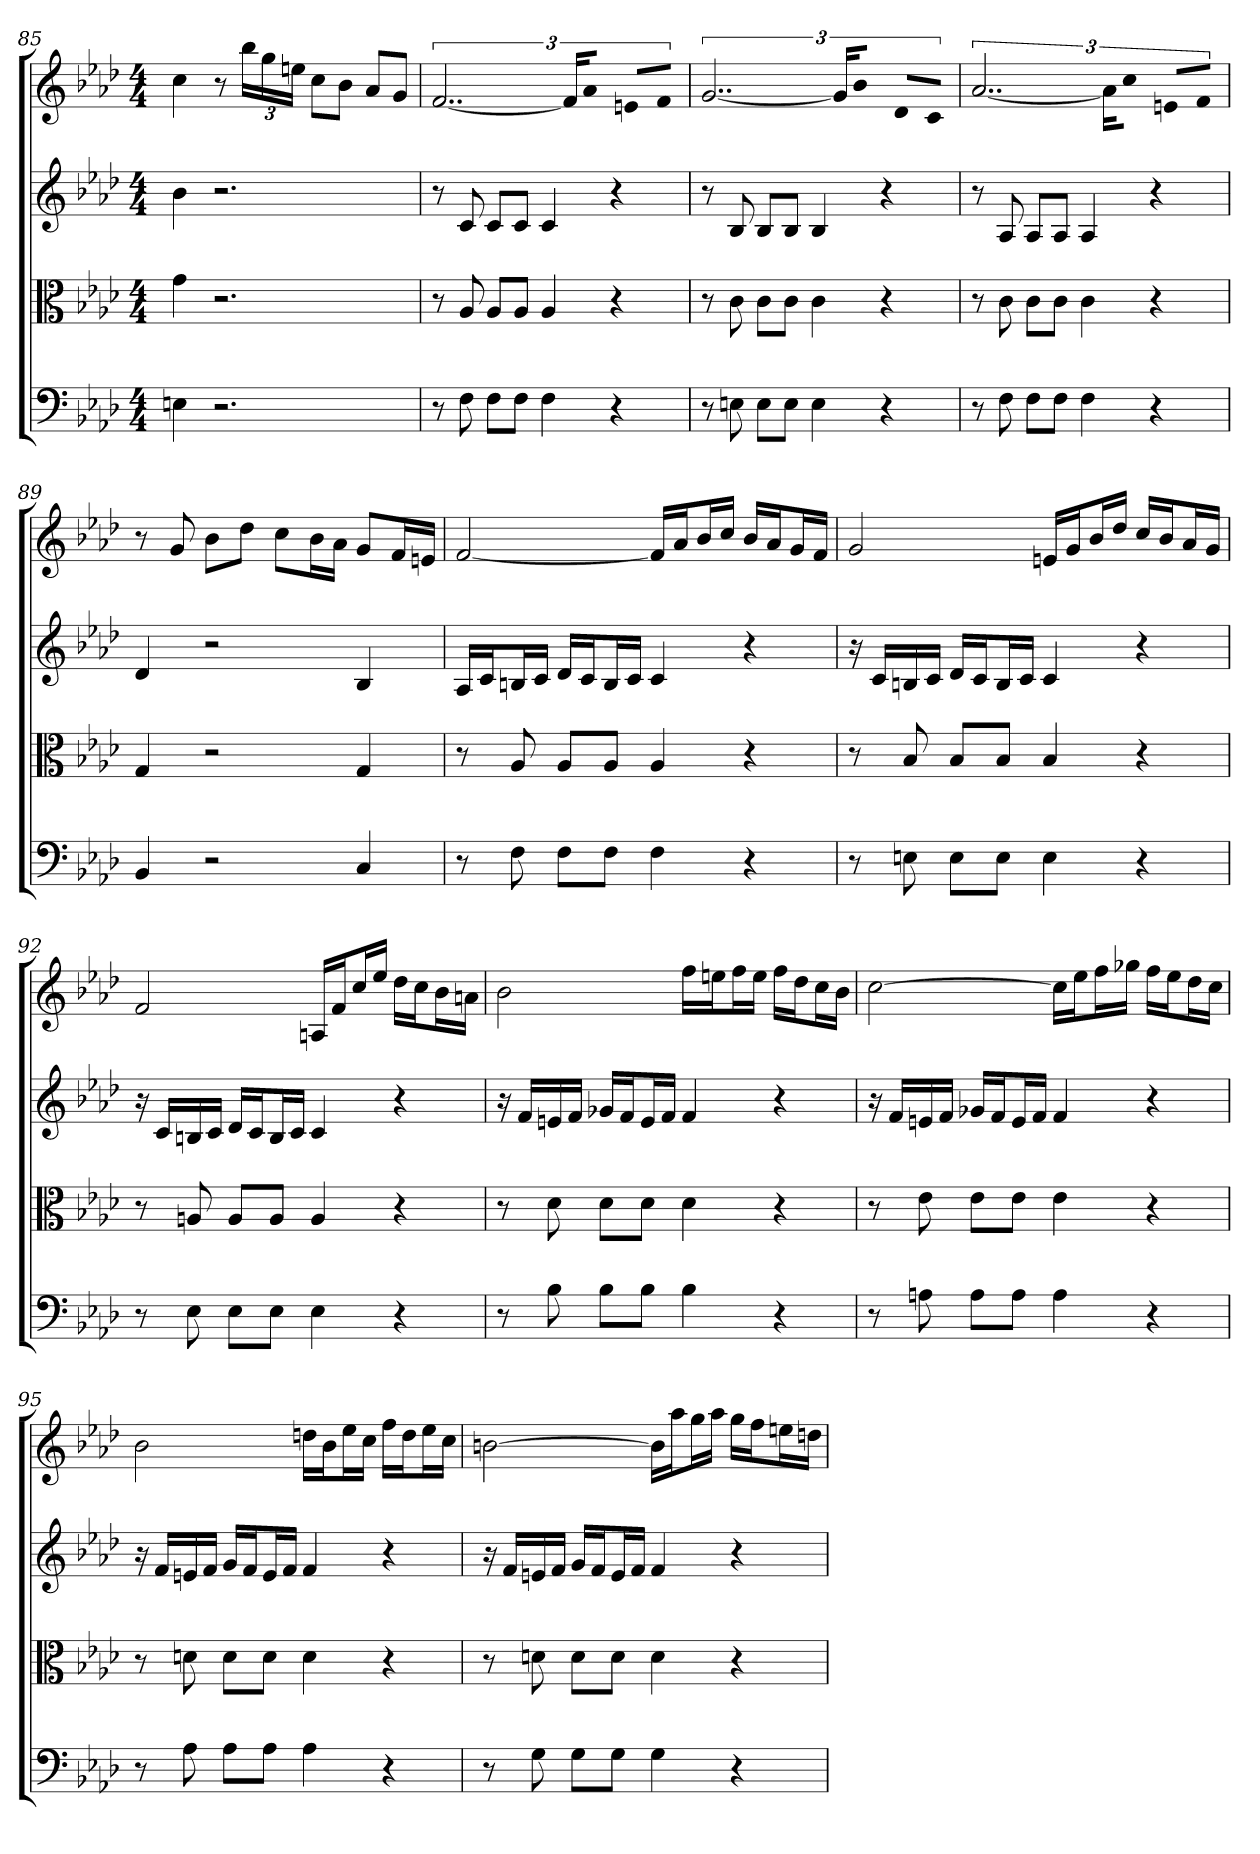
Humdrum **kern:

**kern	**kern	**kern	**kern
*part4	*part3	*part2	*part1
*staff4	*staff3	*staff2	*staff1
*clefF4	*clefC3	*	*
*k[b-e-a-d-]	*k[b-e-a-d-]	*k[b-e-a-d-]	*k[b-e-a-d-]
*f:	*f:	*f:	*f:
*M4/4	*M4/4	*M4/4	*M4/4
=85	=85	=85	=85
4En	4g	4b-	4cc
2.r	2.r	2.r	8r
.	.	.	24bb-LL
.	.	.	24gg
.	.	.	24eenJJ
.	.	.	8ccL
.	.	.	8b-J
.	.	.	8a-L
.	.	.	8gJ
=86	=86	=86	=86
8r	8r	8r	[3..f
8F	8A-	8c	.
8F\L	8A-/L	8cL	.
8F\J	8A-/J	8cJ	.
4F	4A-	4c	.
.	.	.	24fKL]
.	.	.	8a-J
4r	4r	4r	8enL
.	.	.	8fJ
=87	=87	=87	=87
8r	8r	8r	[3..g
8En	8c	8B-	.
8E\L	8c\L	8B-L	.
8E\J	8c\J	8B-J	.
4E	4c	4B-	.
.	.	.	24gKL]
.	.	.	8b-J
4r	4r	4r	8d-L
.	.	.	8cJ
=88	=88	=88	=88
8r	8r	8r	[3..a-
8F	8c	8A-	.
8F\L	8c\L	8A-L	.
8F\J	8c\J	8A-J	.
4F	4c	4A-	.
.	.	.	24a-KL]
.	.	.	8ccJ
4r	4r	4r	8enL
.	.	.	8fJ
=89	=89	=89	=89
4BB-	4G	4d-	8r
.	.	.	8g
2r	2r	2r	8b-L
.	.	.	8dd-J
.	.	.	8ccL
.	.	.	16b-L
.	.	.	16a-JJ
4C	4G	4B-	8gL
.	.	.	16fL
.	.	.	16enJJ
=90	=90	=90	=90
8r	8r	16A-LL	[2f
.	.	16cJ	.
8F	8A-	16BnL	.
.	.	16cJJ	.
8F\L	8A-/L	16d-LL	.
.	.	16cJ	.
8F\J	8A-/J	16BL	.
.	.	16cJJ	.
4F	4A-	4c	16fLL]
.	.	.	16a-J
.	.	.	16b-L
.	.	.	16ccJJ
4r	4r	4r	16b-LL
.	.	.	16a-J
.	.	.	16gL
.	.	.	16fJJ
=91	=91	=91	=91
8r	8r	16r	2g
.	.	16cLL	.
8En	8B-	16Bn	.
.	.	16cJJ	.
8E\L	8B-/L	16d-LL	.
.	.	16cJ	.
8E\J	8B-/J	16BL	.
.	.	16cJJ	.
4E	4B-	4c	16enLL
.	.	.	16gJ
.	.	.	16b-L
.	.	.	16dd-JJ
4r	4r	4r	16ccLL
.	.	.	16b-J
.	.	.	16a-L
.	.	.	16gJJ
=92	=92	=92	=92
8r	8r	16r	2f
.	.	16cLL	.
8E-	8An	16Bn	.
.	.	16cJJ	.
8E-\L	8A/L	16d-LL	.
.	.	16cJ	.
8E-\J	8A/J	16BL	.
.	.	16cJJ	.
4E-	4A	4c	16AnLL
.	.	.	16fJ
.	.	.	16ccL
.	.	.	16ee-JJ
4r	4r	4r	16dd-LL
.	.	.	16ccJ
.	.	.	16b-L
.	.	.	16anJJ
=93	=93	=93	=93
8r	8r	16r	2b-
.	.	16fLL	.
8B-	8d-	16en	.
.	.	16fJJ	.
8B-\L	8d-\L	16g-XLL	.
.	.	16fJ	.
8B-\J	8d-\J	16eL	.
.	.	16fJJ	.
4B-	4d-	4f	16ffLL
.	.	.	16eenJ
.	.	.	16ffL
.	.	.	16eeJJ
4r	4r	4r	16ffLL
.	.	.	16dd-J
.	.	.	16ccL
.	.	.	16b-JJ
=94	=94	=94	=94
8r	8r	16r	[2cc
.	.	16fLL	.
8An	8e-	16en	.
.	.	16fJJ	.
8A\L	8e-\L	16g-XLL	.
.	.	16fJ	.
8A\J	8e-\J	16eL	.
.	.	16fJJ	.
4A	4e-	4f	16ccLL]
.	.	.	16ee-J
.	.	.	16ffL
.	.	.	16gg-XJJ
4r	4r	4r	16ffLL
.	.	.	16ee-J
.	.	.	16dd-L
.	.	.	16ccJJ
=95	=95	=95	=95
8r	8r	16r	2b-
.	.	16fLL	.
8A-	8dn	16en	.
.	.	16fJJ	.
8A-\L	8d\L	16gLL	.
.	.	16fJ	.
8A-\J	8d\J	16eL	.
.	.	16fJJ	.
4A-	4d	4f	16ddnLL
.	.	.	16b-J
.	.	.	16ee-L
.	.	.	16ccJJ
4r	4r	4r	16ffLL
.	.	.	16ddJ
.	.	.	16ee-L
.	.	.	16ccJJ
=96	=96	=96	=96
8r	8r	16r	[2bn
.	.	16fLL	.
8G	8dn	16en	.
.	.	16fJJ	.
8G\L	8d\L	16gLL	.
.	.	16fJ	.
8G\J	8d\J	16eL	.
.	.	16fJJ	.
4G	4d	4f	16bLL]
.	.	.	16aa-J
.	.	.	16ggL
.	.	.	16aa-JJ
4r	4r	4r	16ggLL
.	.	.	16ffJ
.	.	.	16eenL
.	.	.	16ddnJJ
=	=	=	=
*-	*-	*-	*-
